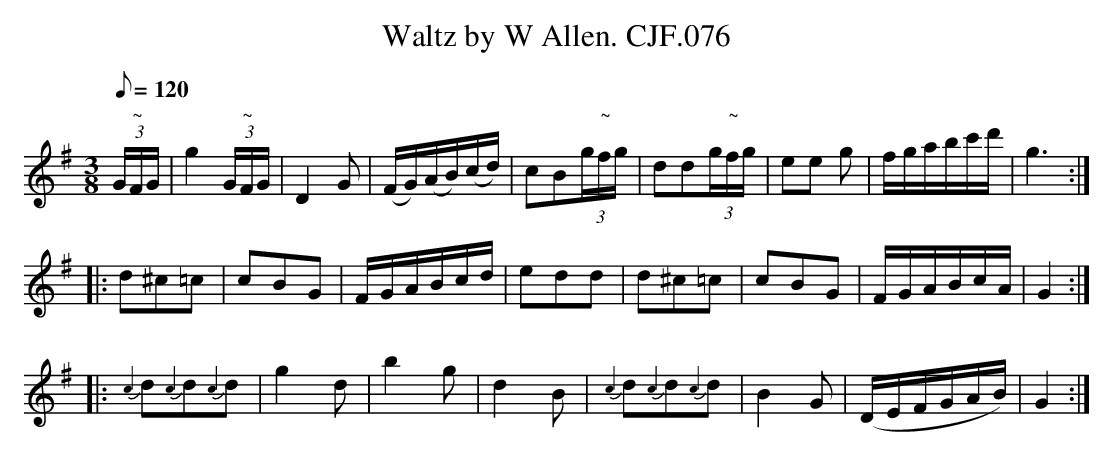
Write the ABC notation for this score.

X:1
T:Waltz by W Allen. CJF.076
M:3/8
L:1/16
Q:1/8=120
K:G
(3G"~"FG|g4(3G"~"FG|D4G2|(FG)(AB)(cd)|c2B2(3g"~"fg|\
d2d2(3g"~"fg|e2e2 g2|fgabc'd'|g6:|
|:d2^c2=c2|c2B2G2|FGABcd|e2d2d2|\
d2^c2=c2|c2B2G2|FGABcA|G4:|
|:{c2}d2{c2}d2{c2}d2|g4d2|b4g2|d4B2|\
{c2}d2{c2}d2{c2}d2|B4G2|(DEFGAB)|G4:|
